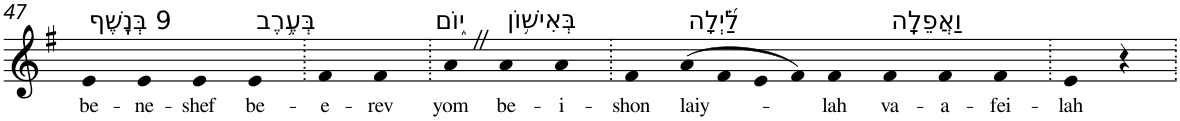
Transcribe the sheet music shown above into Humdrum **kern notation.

**kern	**text
*part1	*part1
*staff1	*staff1
*I"Piano	*
*I'Pno	*
!!LO:PB:g=z
*clefG2	*
*k[f#]	*
*G:	*
=47	=47
!LO:TX:a:t=9 בְּנֶֽשֶׁף	!
!	!LO:LY:b
4e	be-
!	!LO:LY:b
4e	-ne-
!	!LO:LY:b
4e	-shef
!LO:TX:a:t=בְּעֶ֥רֶב	!
!	!LO:LY:b
4e	be-
=48.	=48.
!	!LO:LY:b
4f#	-e-
!	!LO:LY:b
4f#	-rev
=49.	=49.
!LO:TX:a:t=י֑וֹם	!
!	!LO:LY:b
4aZ	yom
!LO:TX:a:t=בְּאִישׁ֥וֹן	!
!	!LO:LY:b
4a	be-
!	!LO:LY:b
4a	-i-
=50.	=50.
!	!LO:LY:b
4f#	-shon
!LO:TX:a:t=לַ֝֗יְלָה	!
!	!LO:LY:b
(>8a	laiy-
8f#	.
8e	.
8f#)	.
!	!LO:LY:b
4f#	-lah
!LO:TX:a:t=וַאֲפֵלָֽה	!
!	!LO:LY:b
4f#	va-
!	!LO:LY:b
4f#	-a-
!	!LO:LY:b
4f#	-fei-
=51.	=51.
!	!LO:LY:b
4e	-lah
4r	.
=.	=.
*-	*-
